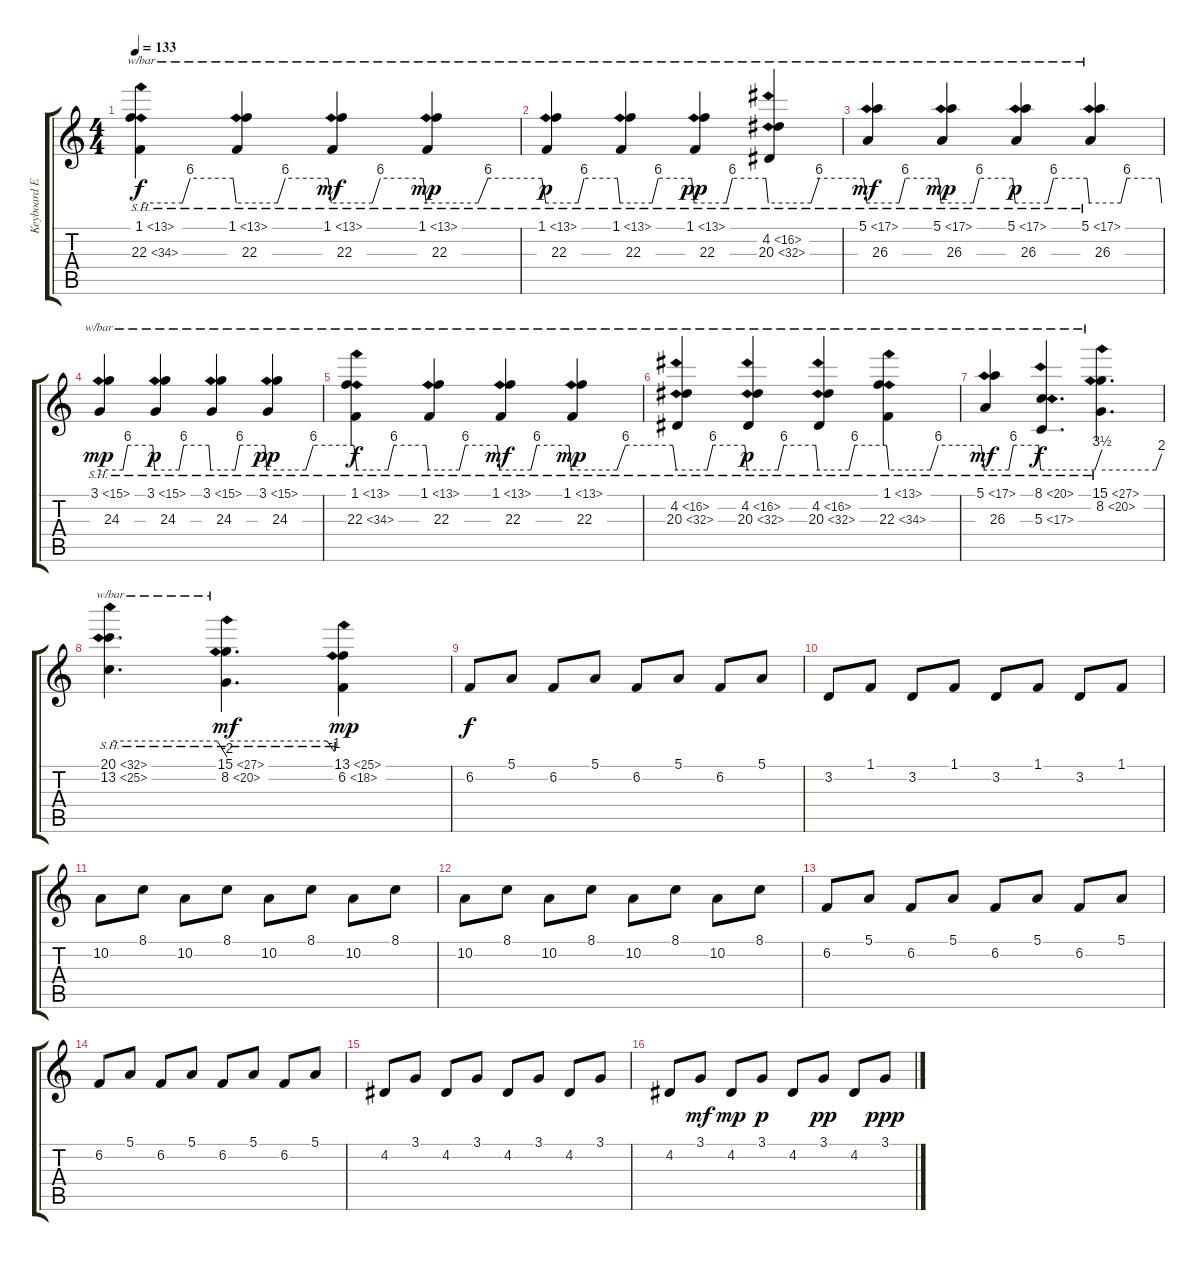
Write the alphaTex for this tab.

\track ("Keyboard Effects" "Keyboard E") {instrument timpani}
\staff {score tabs}
\tuning (E4 B3 G3 D3 A2 E2) {hide}
\ts (4 4)
\tempo 133
\clef g2
\ks c
(1.1{sh 12} 22.3{sh 12}).4{tbe (custom default 0 0 26 0 31 24 58 24 60 0) dy f} (1.1{sh 12} 22.3).4{tbe (custom default 0 0 26 0 31 24 58 24 60 0)} (1.1{sh 12} 22.3).4{tbe (custom default 0 0 26 0 31 24 58 24 60 0) dy mf} (1.1{sh 12} 22.3).4{tbe (custom default 0 0 26 0 31 24 58 24 60 0) dy mp} |
(1.1{sh 12} 22.3).4{tbe (custom default 0 0 26 0 31 24 58 24 60 0) dy p} (1.1{sh 12} 22.3).4{tbe (custom default 0 0 26 0 31 24 58 24 60 0)} (1.1{sh 12} 22.3).4{tbe (custom default 0 0 26 0 31 24 58 24 60 0) dy pp} (4.2{sh 12} 20.3{sh 12}).4{tbe (custom default 0 0 26 0 31 24 58 24 60 0)} |
(5.1{sh 12} 26.3).4{tbe (custom default 0 0 26 0 31 24 58 24 60 0) dy mf} (5.1{sh 12} 26.3).4{tbe (custom default 0 0 26 0 31 24 58 24 60 0) dy mp} (5.1{sh 12} 26.3).4{tbe (custom default 0 0 26 0 31 24 58 24 60 0) dy p} (5.1{sh 12} 26.3).4{tbe (custom default 0 0 26 0 31 24 58 24 60 0)} |
(3.1{sh 12} 24.3).4{tbe (custom default 0 0 26 0 31 24 58 24 60 0) dy mp} (3.1{sh 12} 24.3).4{tbe (custom default 0 0 26 0 31 24 58 24 60 0) dy p} (3.1{sh 12} 24.3).4{tbe (custom default 0 0 26 0 31 24 58 24 60 0)} (3.1{sh 12} 24.3).4{tbe (custom default 0 0 26 0 31 24 58 24 60 0) dy pp} |
(1.1{sh 12} 22.3{sh 12}).4{tbe (custom default 0 0 26 0 31 24 58 24 60 0) dy f} (1.1{sh 12} 22.3).4{tbe (custom default 0 0 26 0 31 24 58 24 60 0)} (1.1{sh 12} 22.3).4{tbe (custom default 0 0 26 0 31 24 58 24 60 0) dy mf} (1.1{sh 12} 22.3).4{tbe (custom default 0 0 26 0 31 24 58 24 60 0) dy mp} |
(4.2{sh 12} 20.3{sh 12}).4{tbe (custom default 0 0 26 0 31 24 58 24 60 0)} (4.2{sh 12} 20.3{sh 12}).4{tbe (custom default 0 0 26 0 31 24 58 24 60 0) dy p} (4.2{sh 12} 20.3{sh 12}).4{tbe (custom default 0 0 26 0 31 24 58 24 60 0)} (1.1{sh 12} 22.3{sh 12}).4{tbe (custom default 0 0 26 0 31 24 58 24 60 0)} |
(5.1{sh 12} 26.3).4{tbe (custom default 0 0 26 0 31 24 58 24 60 0) dy mf} (8.1{sh 12} 5.3{sh 12}).4{d tbe (custom default 0 0 53 0 60 14) dy f} (15.1{sh 12} 8.2{sh 12}).4{d tbe (custom default 0 0 54 0 60 8)} |
(20.1{sh 12} 13.2{sh 12}).4{d tbe (custom default 0 0 55 0 60 -8)} (15.1{sh 12} 8.2{sh 12}).4{d tbe (custom default 0 0 56 0 60 -4) dy mf} (13.1{sh 12} 6.2{sh 12}).4{dy mp} |
6.2.8{dy f volume 5 balance 13 instrument tangoaccordion} 5.1.8 6.2.8 5.1.8 6.2.8 5.1.8 6.2.8 5.1.8 |
3.2.8 1.1.8 3.2.8 1.1.8 3.2.8 1.1.8 3.2.8 1.1.8 |
10.2.8 8.1.8 10.2.8 8.1.8 10.2.8 8.1.8 10.2.8 8.1.8 |
10.2.8 8.1.8 10.2.8 8.1.8 10.2.8 8.1.8 10.2.8 8.1.8 |
6.2.8 5.1.8 6.2.8 5.1.8 6.2.8 5.1.8 6.2.8 5.1.8 |
6.2.8 5.1.8 6.2.8 5.1.8 6.2.8 5.1.8 6.2.8 5.1.8 |
4.2.8 3.1.8 4.2.8 3.1.8 4.2.8 3.1.8 4.2.8 3.1.8 |
4.2.8 3.1.8{dy mf} 4.2.8{dy mp} 3.1.8{dy p} 4.2.8 3.1.8{dy pp} 4.2.8 3.1.8{dy ppp}
